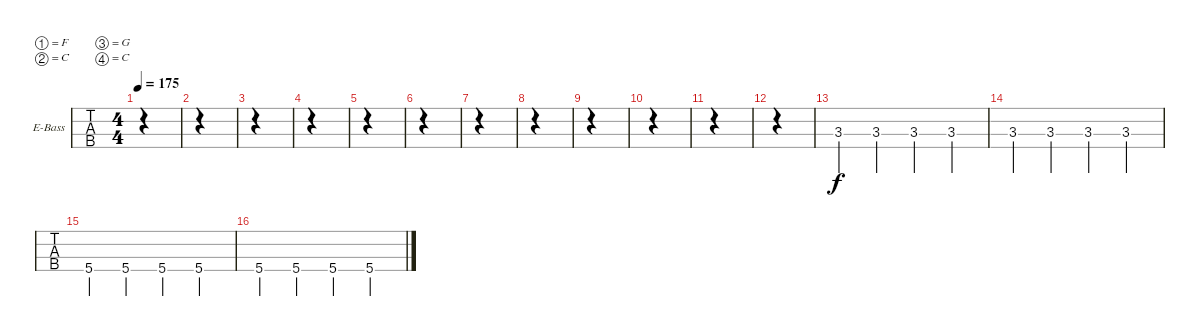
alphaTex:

\defaultSystemsLayout 4
\bracketExtendMode groupsimilarinstruments
\firstSystemTrackNameOrientation horizontal
\otherSystemsTrackNameOrientation horizontal
\track ("Electric Bass" "E-Bass") {instrument electricbassfinger}
\staff {tabs}
\tuning (F2 C2 G1 C1)
\ts (4 4)
\tempo 175
\clef f4
\scale
0.333333
\ks c
|
\scale
0.333333 |
\scale
0.333333 |
\scale
0.333333 |
\scale
0.333333 |
\scale
0.333333 |
\scale
0.333333 |
\scale
0.333333 |
|
|
|
|
3.3.4 3.3.4 3.3.4 3.3.4 |
3.3.4 3.3.4 3.3.4 3.3.4 |
5.4.4 5.4.4 5.4.4 5.4.4 |
5.4.4 5.4.4 5.4.4 5.4.4
